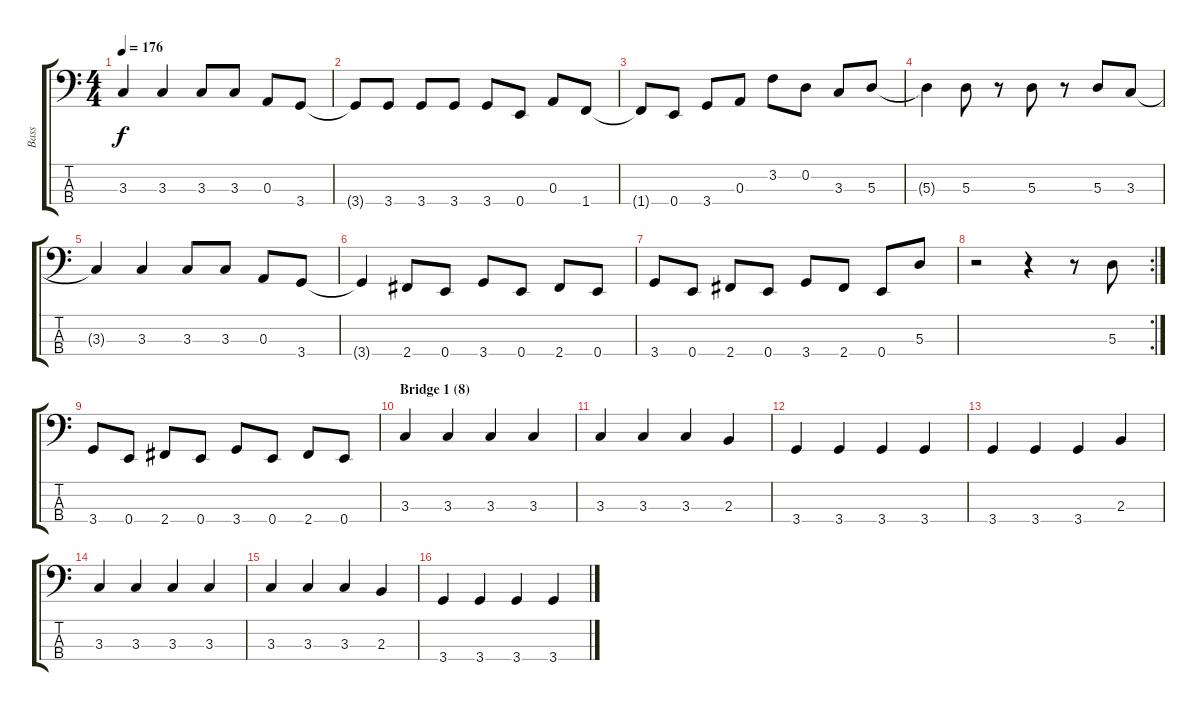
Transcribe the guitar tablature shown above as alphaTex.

\track ("Bass" "Bass") {instrument electricbassfinger}
\staff {score tabs}
\tuning (G2 D2 A1 E1) {hide}
\ts (4 4)
\tempo 176
\clef f4
\ks c
3.3{t}.4{dy f} 3.3.4 3.3.8 3.3.8 0.3.8 3.4.8 |
3.4{t}.8 3.4.8 3.4.8 3.4.8 3.4.8 0.4.8 0.3.8 1.4.8 |
1.4{t}.8 0.4.8 3.4.8 0.3.8 3.2.8 0.2.8 3.3.8 5.3.8 |
5.3{t}.4 5.3.8 r.8 5.3.8 r.8 5.3.8 3.3.8 |
3.3{t}.4 3.3.4 3.3.8 3.3.8 0.3.8 3.4.8 |
3.4{t}.4 2.4.8 0.4.8 3.4.8 0.4.8 2.4.8 0.4.8 |
3.4.8 0.4.8 2.4.8 0.4.8 3.4.8 2.4.8 0.4.8 5.3.8 |
\rc 2
r.2 r.4 r.8 5.3.8 |
3.4.8 0.4.8 2.4.8 0.4.8 3.4.8 0.4.8 2.4.8 0.4.8 |
\section ("" "Bridge 1 (8)")
3.3.4 3.3.4 3.3.4 3.3.4 |
3.3.4 3.3.4 3.3.4 2.3.4 |
3.4.4 3.4.4 3.4.4 3.4.4 |
3.4.4 3.4.4 3.4.4 2.3.4 |
3.3.4 3.3.4 3.3.4 3.3.4 |
3.3.4 3.3.4 3.3.4 2.3.4 |
3.4.4 3.4.4 3.4.4 3.4.4
